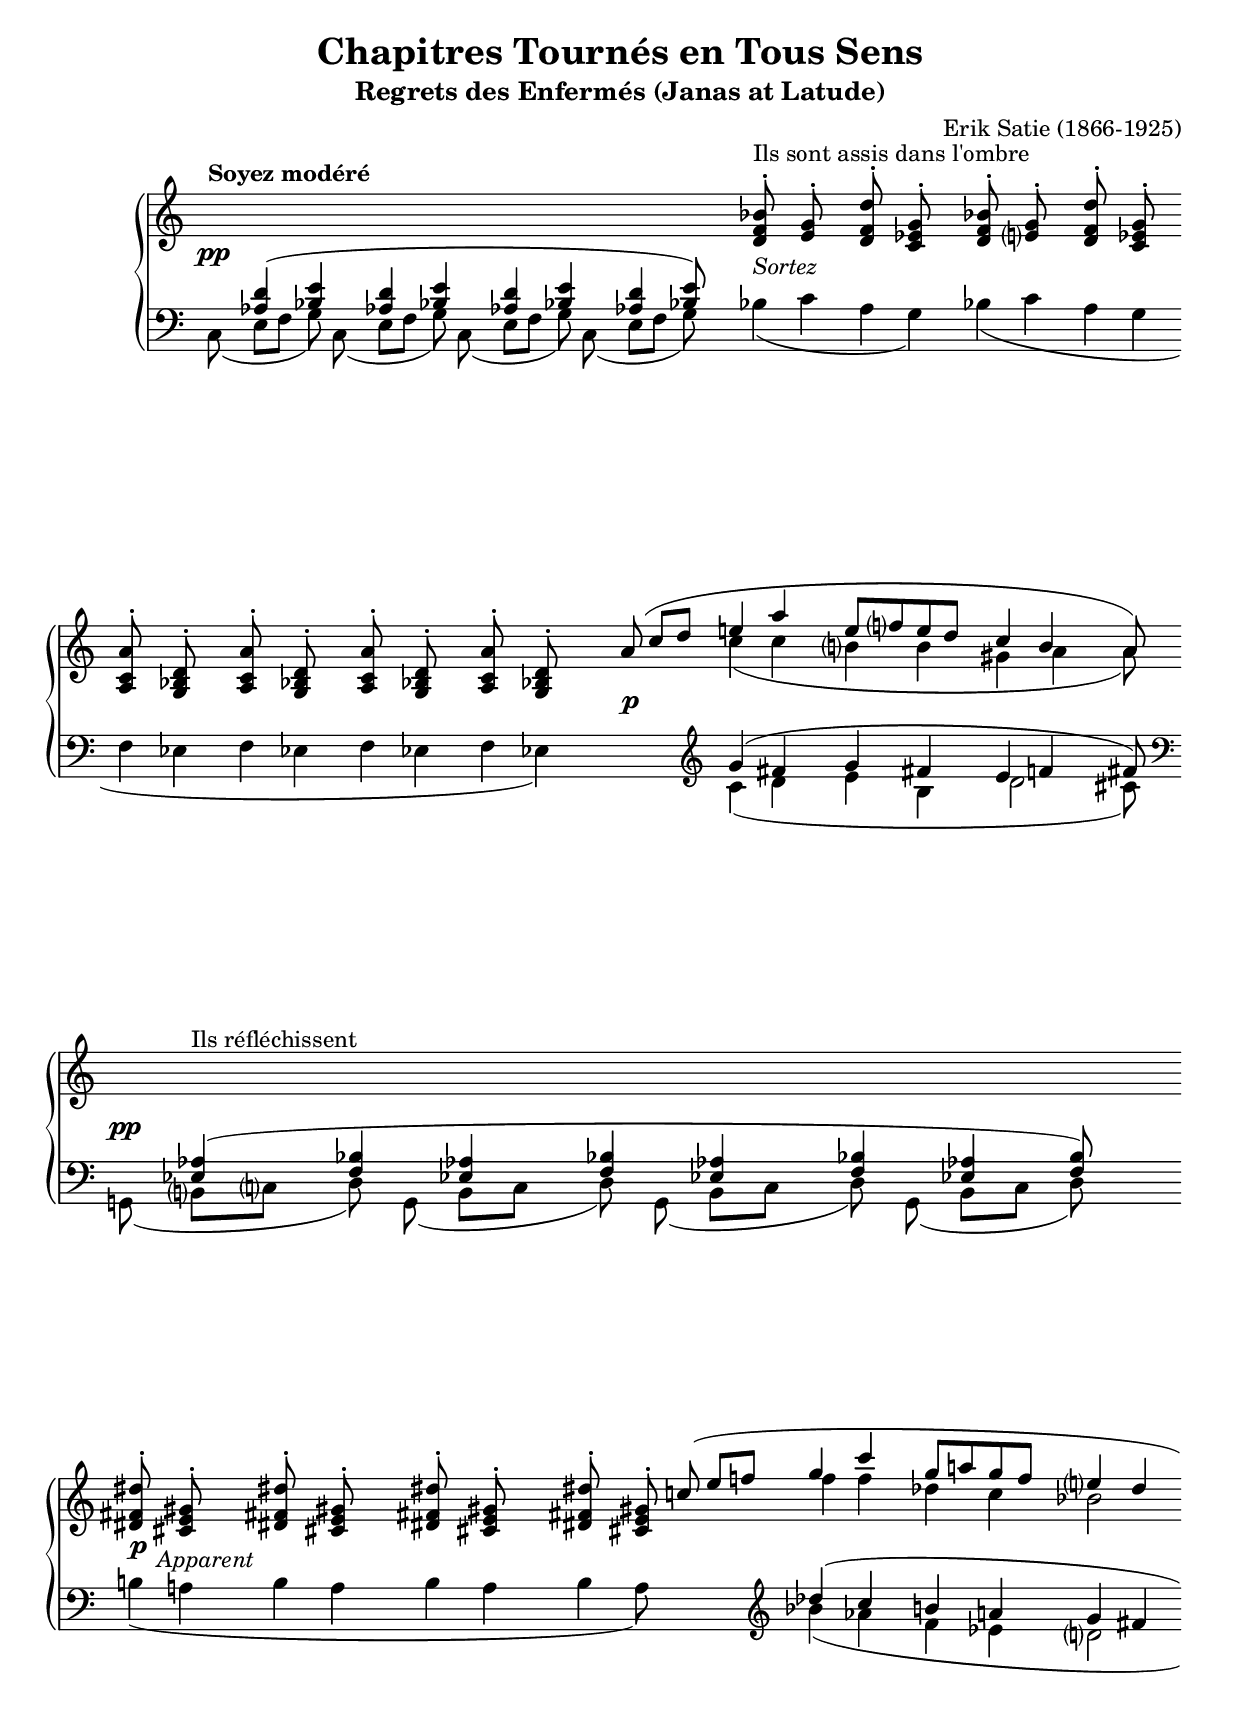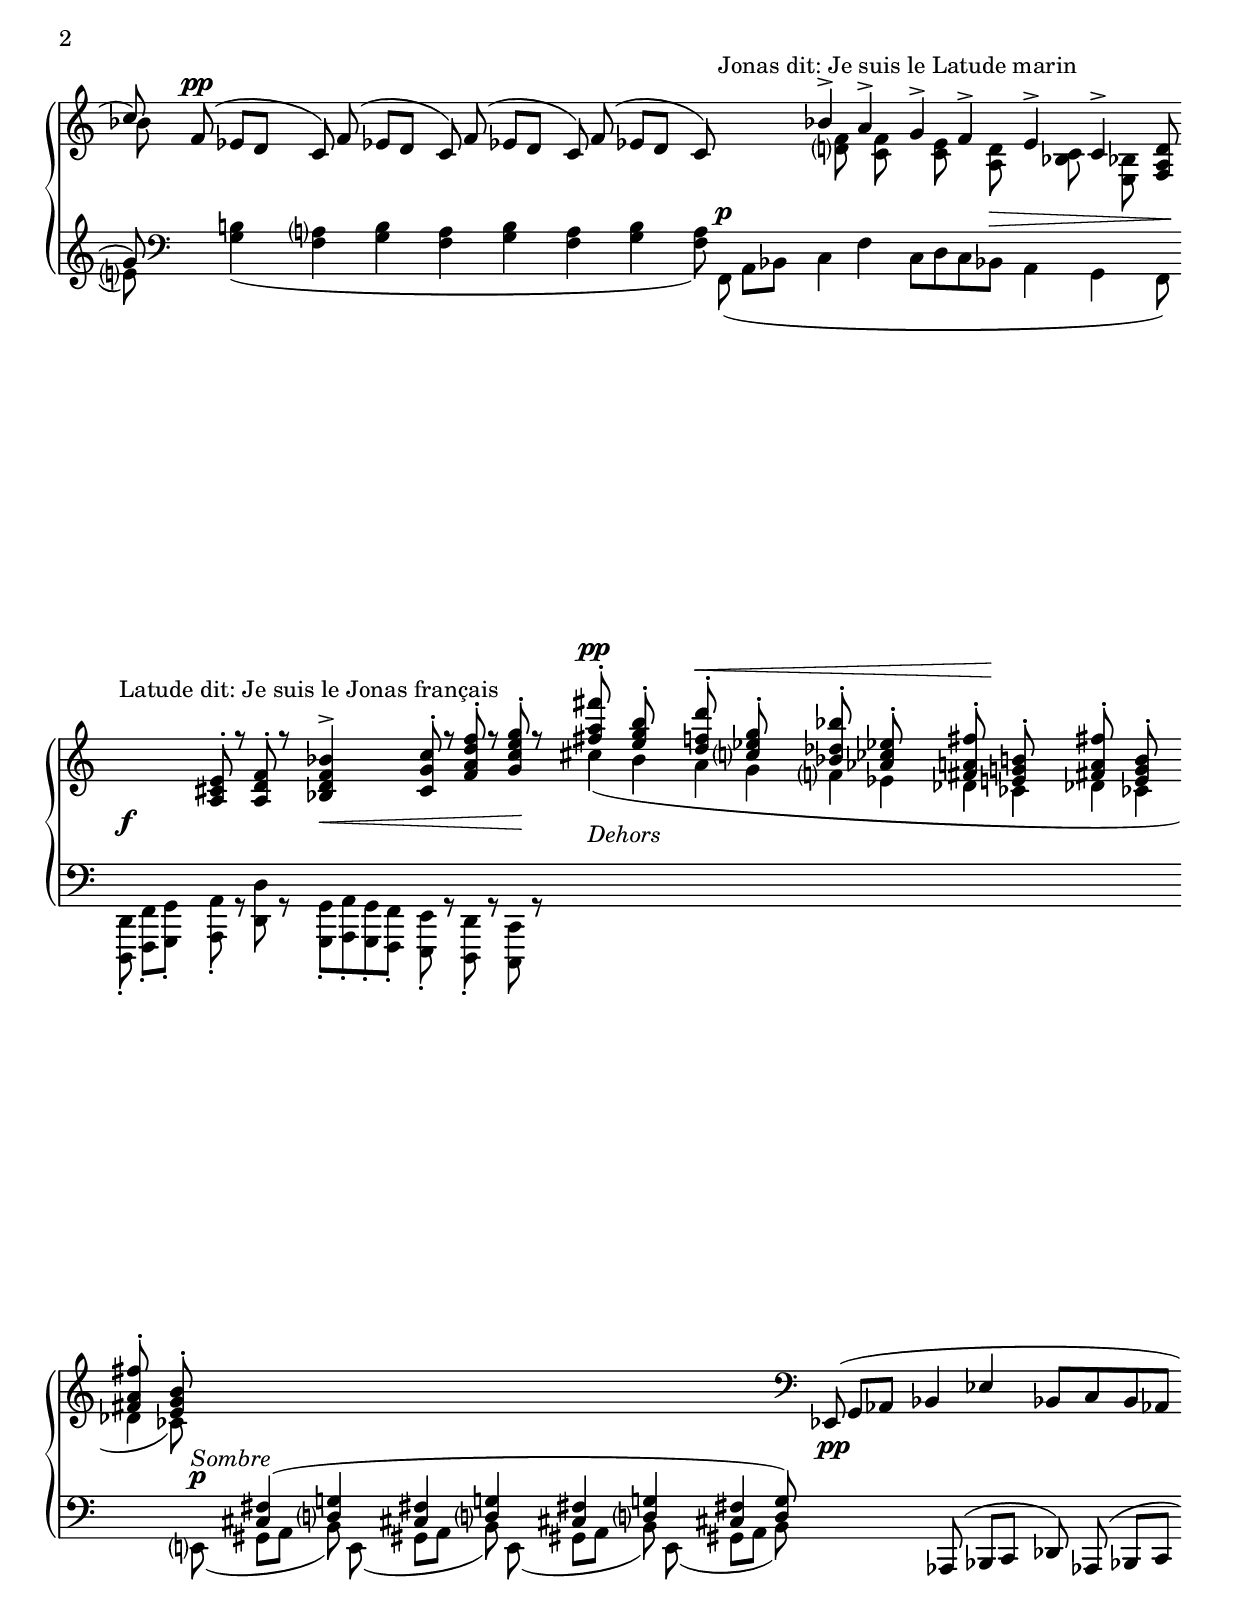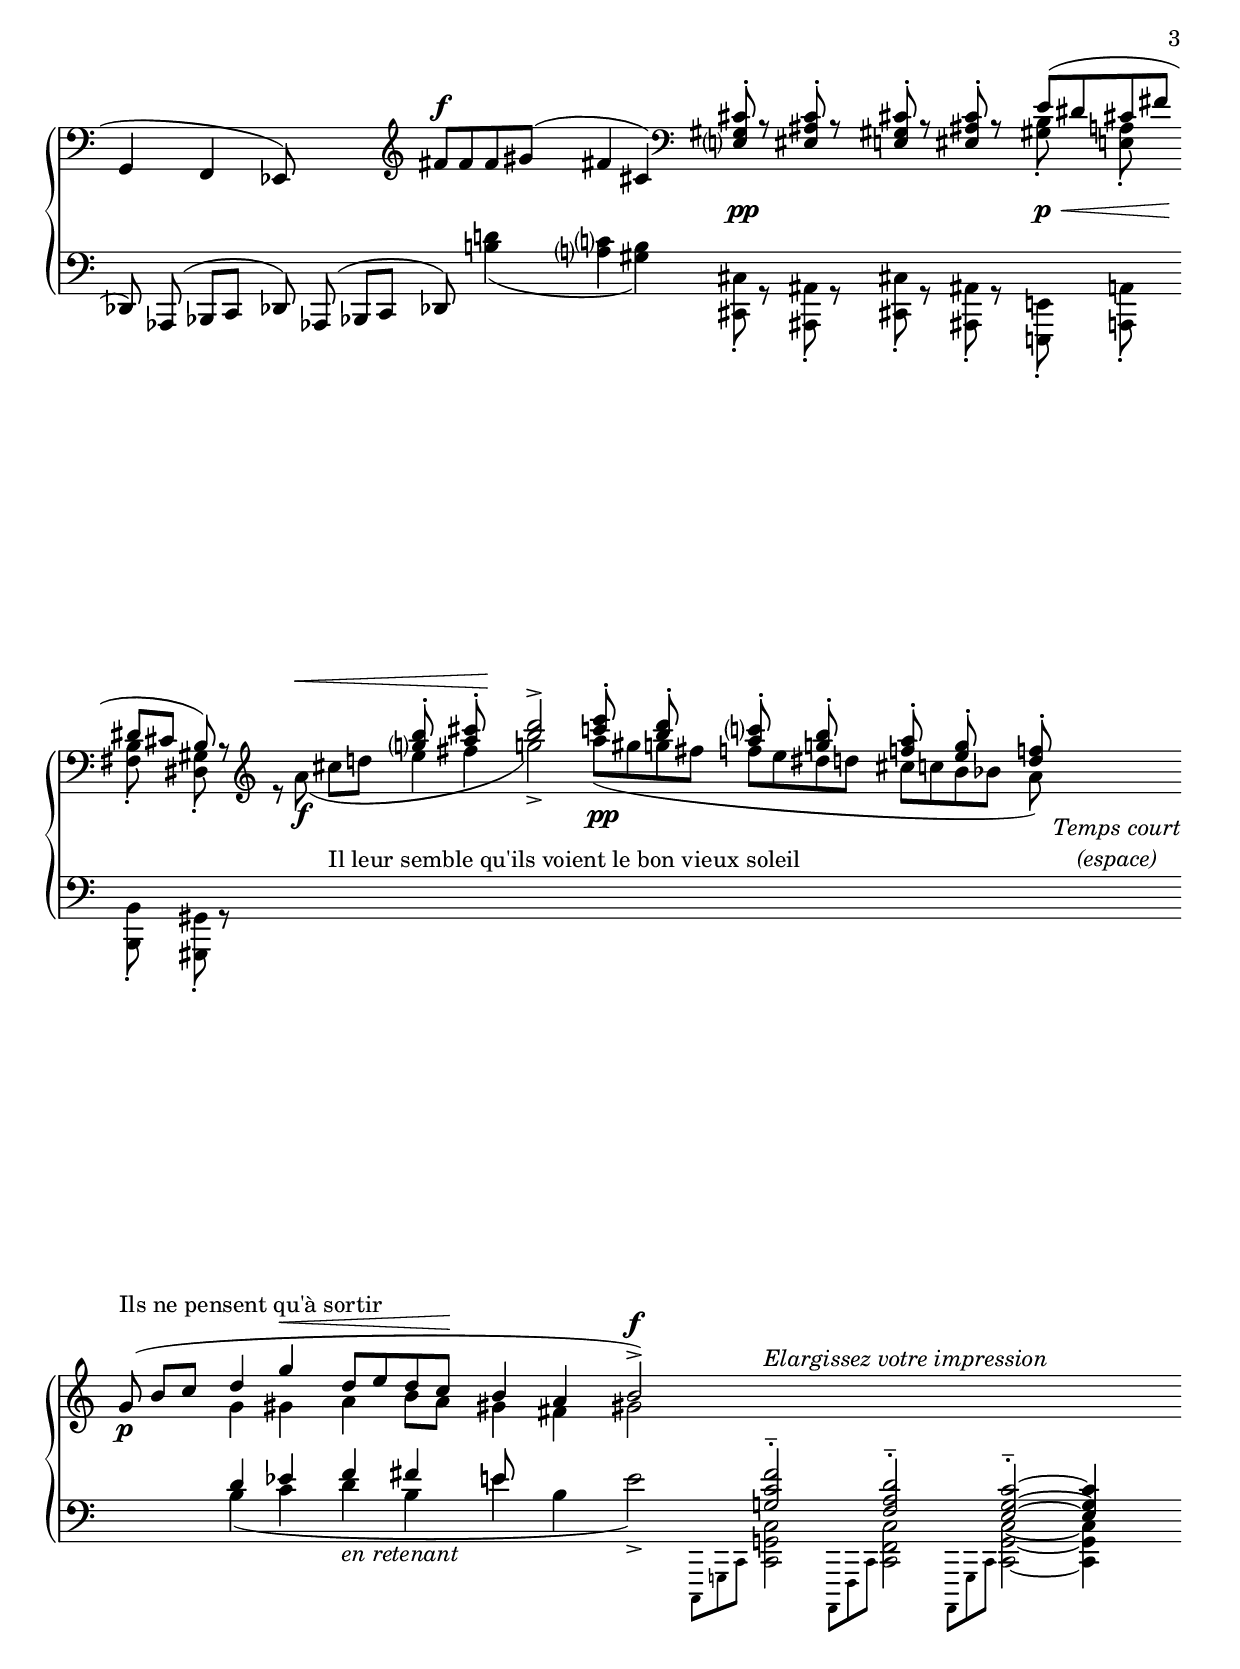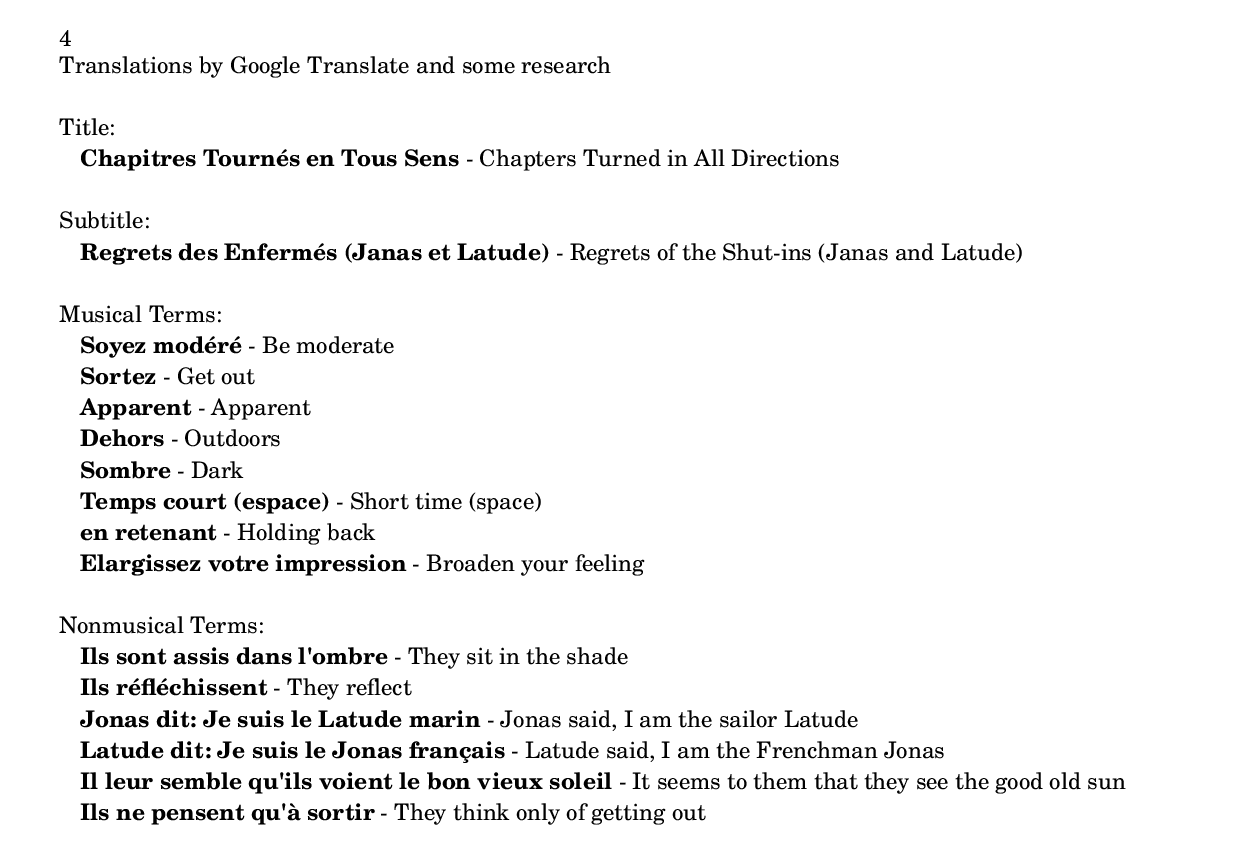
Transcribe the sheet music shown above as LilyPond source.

\version "2.18.2"
\language "english"

\header {
  title        = "Chapitres Tournés en Tous Sens"
  subtitle     = "Regrets des Enfermés (Janas at Latude)"
  composer     = "Erik Satie (1866-1925)"
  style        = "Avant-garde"
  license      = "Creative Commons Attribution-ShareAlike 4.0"
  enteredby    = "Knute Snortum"
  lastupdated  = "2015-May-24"
  date         = "1913"
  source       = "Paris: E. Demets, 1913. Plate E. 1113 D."

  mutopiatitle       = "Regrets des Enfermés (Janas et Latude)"
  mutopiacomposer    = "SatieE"
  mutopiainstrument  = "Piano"
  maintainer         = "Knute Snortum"
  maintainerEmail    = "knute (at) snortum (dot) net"
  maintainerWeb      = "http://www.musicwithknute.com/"
}

% -------------
% --- Notes ---
% -------------

% Because of Satie's dislike of time signatures and bar lines, some of the
% rhythms and phrasings are ambiguous.  I have attempted to make the 
% engraving as well as the MIDI file look and sound as I might interpret
% the phrasing.  Other interpretations are also valid.

% ------------------------------
% --- Changes from the score ---
% ------------------------------

% Bar 28: Added bass clef 
% Bar 36: Changed f,4 to f,8
% Bar 38: Change last beat s8 to r8

% -------------------
% --- Definitions ---
% -------------------

staffUp = \change Staff = "upper"
staffDown = \change Staff = "lower"

% --- Put nonmusical text into variables
textOmbre = "Ils sont assis dans l'ombre" 
textReflect = "Ils réfléchissent"
textMarin = "Jonas dit: Je suis le Latude marin"
textFrancais = "Latude dit: Je suis le Jonas français"
textSoleil = "Il leur semble qu'ils voient le bon vieux soleil"
textSortir = "Ils ne pensent qu'à sortir"

% --- Musical text
modere = "Soyez modéré"
sortez = "Sortez"
apparent = "Apparent"
dehors = "Dehors"
sombre = "Sombre"
temps = \markup { \center-column { "Temps court" (espace) } }
phraseRetenant = "en retenant"
retenant = \markup { \italic { \phraseRetenant } }
phraseImpression = "Elargissez votre impression"
impression = \markup { \italic { \phraseImpression } }

% -------------
% --- Music ---
% -------------

highVoice = \relative c' {
  \tempo \modere
  \autoBeamOff
  \partial 8 s8
  s2 * 4 |
  
  \barNumberCheck #5
  <d f bf>8-. ^\textOmbre s <e g>-. s |
  <d f d'>8-. s <c ef g>-. s |
  <d f bf>8-. s <e? g>-. s |
  <d f d'>8-. s <c ef g>-. s |
  <a c a'>8-. s <g bf d>-. s |
  <a c a'>8-. s <g bf d>-. s |
  <a c a'>8-. s <g bf d>-. s |
  <a c a'>8-. s <g bf d>-. s |
  
  \barNumberCheck #13
  s8 a' ( c [ d ] |
  e!4 a |
  e8 [ f? e d ] |
  c4 b |
  a8 ) \bar "" \break
  
  \barNumberCheck #17
  s s4 ^\textReflect |
  s2 |
  s2 |
  \time 3/4
  s2. |
  
  \barNumberCheck #21
  \time 2/4
  <ds, fs ds'>8-. s <cs e gs>-. s |
  <ds fs ds'>8-. s <cs e gs>-. s |
  <ds fs ds'>8-. s <cs e gs>-. s |
  \time 3/4
  <ds fs ds'>8-. s <cs e gs>-. \bar ""
  
  \barNumberCheck #24
  c'!8 ( e [ f! ] |
  \time 2/4
  g4 c |
  g8 [ a! g f ] |
  e?4 d |
  c8 ) \bar ""
  
  \barNumberCheck #28
  f,8 ^\pp ( ef [ d ] |
  c8 ) f ( ef [ d ] |
  c8 ) f ( ef [ d ] |
  c8 ) f ( ef [ d ] |
  c8 ) \bar ""
  
  \barNumberCheck #32
  s8 ^\textMarin s4 |
  bf'4-> a-> |
  g4-> f-> |
  e4-> c-> |
  <f, a d>8 \bar ""
  
  \barNumberCheck #36
  s8 ^\textFrancais s4
  <a cs e>8-. r <a d f>-. r |
  <bf d f bf>4-> s |
  \time 3/4
  <c g' c>8-. r <f a d f>-. r <g c e g>-. r |
  
  \barNumberCheck #40
  \time 2/4
  <fs' a fs'>8-. ^\pp s <e g b>-. s |
  <d f! d'>8-. ^\< s <c? ef g>-. s |
  <bf df bf'>8-. s <af cf ef>-. s |
  <fs a! fs'>8-. s \! <e! g! b!>-. s |
  <fs a fs'>8-. s <e g b>-. s |
  <fs a fs'>8-. s <e g b>-. \bar ""
  
  \barNumberCheck #45
  s8 |
  s2 * 3 |
  \time 3/4
  s4 s8 \bar ""
  
  \barNumberCheck #49
  \clef bass
  ef,,8 ( g [ af ] |
  \time 2/4
  bf4 ef |
  bf8 [ c bf af ] |
  g4 f |
  ef8 ) s4. |
  
  \barNumberCheck #54
  \clef treble
  fs''8 ^\f [ fs fs gs ] ( |
  fs4 cs ) |
  \clef bass
  <e,? gs cs>8-. r <es as cs>-. r |
  <e! gs cs>8-. r <es as cs>-. r |
  e'8 ( [ ds cs fs ] |
  ds8 [ cs ] b ) r |
  
  \barNumberCheck #60
  \clef treble
  s8 s ^\< s4 |
  <g''? b>8-. s <a cs>-. s \! |
  <b d>2-> |
  <c! e>8-. s <b d>-. s |
  <a c?>8-. s <g! b>-. s |
  <f! a>8-. s <e g>-. s |
  <d f!>8-. s8 s4 |
  s8 \bar "" \break
  
  \barNumberCheck #67
  g, ^\textSortir \p ( b [ c ] |
  d4 g ^\< |
  d8 [ e d c ] \! |
  b4 a |
  b2-> ) ^\f |
  
  \barNumberCheck #72
  s2 ^\impression |
  s2 * 3 |
}

upperMiddle = \relative c'' {
  \partial 8 s8
  s2 * 4 |
  
  \barNumberCheck #5
  s2 * 8 |
  
  \barNumberCheck #13
  s2 |
  c4 ( c |
  b?4 b |
  gs4 a |
  a8 ) \bar "" \break
  
  \barNumberCheck #17
  s s4 |
  s2 |
  s2 |
  \time 3/4
  s2. |
  
  \barNumberCheck #21
  \time 2/4
  s2 * 3 |
  \time 3/4
  s4 s8 \bar ""
  
  \barNumberCheck #24
  s8 s4 |
  \time 2/4 
  f'4 f |
  df4 c |
  bf2 |
  bf8 \bar ""
  
  \barNumberCheck #28
  s8 s4 |
  s2 * 3 |
  s8 \bar ""
  
  \barNumberCheck #32
  s8 s4 |
  s8 <d,? f> s <c f> |
  s8 <c e> s <a d> |
  s8 <bf c> s <e, bf'!> |
  s8 \bar ""
  
  \barNumberCheck #36
  s8 s4 |
  s2 |
  s2 |
  \time 3/4
  s2. |
  
  \barNumberCheck #40
  \time 2/4
  cs''4 ( b |
  a4 g |
  f?4 ef |
  df4 cf |
  df4 cf |
  df4 cf8 ) \bar ""
  
  \barNumberCheck #45
  s8 |
  s2 * 3 |
  \time 3/4
  s4 s8 \bar ""
  
  \barNumberCheck #49
  s8 s4 |
  \time 2/4  
  s2 * 4 |
  
  \barNumberCheck #54
  s2 * 4 |
  \clef bass
  <gs b>8-. s <e! a!>-. s |
  <fs b>8-. s <ds gs>8-. s |
  
  \barNumberCheck #60
  \clef treble
  r8 a'' ( cs d! |
  e4 fs |
  g!2-> ) |
  a8 ( [ gs g fs ] |
  f!8 [ e ds d ] |
  cs8 [ c b bf ] |
  a8 ) 
  
  \barNumberCheck #67
  s s4 |
  s2 |
  g4 gs |
  a b8 a |
  gs4 fs |
  gs2 |
  
  \barNumberCheck #72
  s2 * 4 |
}

lowerMiddle = \relative c' {
  \autoBeamOff
  \partial 8 s8
  <af d>4 ( <bf e> |
  <af d>4 <bf e> |
  <af d>4 <bf e> |
  <af d>4 <bf e>8 ) s8 |
  
  \barNumberCheck #5
  s2 * 8 |
  
  \barNumberCheck #13
  s2 |
  \clef treble
  g'4 ( fs |
  g4 fs |
  e4 f! |
  fs8 ) \bar "" \break
  
  \barNumberCheck #17
  \clef bass
  s8 <ef, af>4 ( |
  <f bf>4 <ef af> |
  <f bf>4 <ef af> |
  \time 3/4
  <f bf>4 <ef af> <f bf>8 ) s | \break
  
  \barNumberCheck #21
  \time 2/4
  s2 * 3 |
  \time 3/4
  s4 s8 \bar ""
  
  \barNumberCheck #24
  s8 s4 |
  \clef treble
  \time 2/4
  df''4 ( c |
  b!4 a!4 |
  g4 fs |
  g8 ) \bar ""
  
  \barNumberCheck #28
  s8 s4 |
  s2 * 3 |
  s8 \bar ""
    
  \barNumberCheck #32
  s8 s4 |
  s2 * 3 |
  s8 \bar ""
  
  \barNumberCheck #36
  s8 s4 |
  s2 |
  s2 |
  \time 3/4
  s2. |
  
  \barNumberCheck #40
  \time 2/4
  s2 * 5 |
  s4 s8 \bar ""
  
  \barNumberCheck #45
  s8 ^\p |
  <cs,, fs>4 ( <d? g!>4 |
  <cs fs>4 <d? g!>4 |
  <cs fs>4 <d? g!>4 |
  \time 3/4
  <cs fs>4 <d g>8 ) \bar ""
  
  \barNumberCheck #49
  s8 s4 |
  \time 2/4
  s8 af, ( bf [ c ] |
  df8 ) af ( bf [ c ] |
  df8 ) af ( bf [ c ] |
  df8 ) af ( bf [ c ] |
  
  \barNumberCheck #54
  df8 ) s s4 |
  s2 * 5 |
  
  \barNumberCheck #60
  s4 s ^\textSoleil
  s2 * 6 |
  
  \barNumberCheck #67
  s2 |
  d''4 ef |
  f4 fs |
  e!8 s s4 |
  s2 |
  
  \barNumberCheck #72
  <g,! c f>2-.-- |
  <f a d>2-.-- |
  <e g c>2-.-- ~ |
  q4 s |
}

lowVoice = \relative c {
  \autoBeamOff
  \partial 8 c8 ( 
  e8 [ f ] g ) c, ( |
  e8 [ f ] g ) c, ( |
  e8 [ f ] g ) c, ( |
  e8 [ f ] g ) s |
  
  \barNumberCheck #5
  bf4 ( c |
  a4 g ) |
  bf4 ( c |
  a4 g |
  f4 ef |
  f4 ef |
  f4 ef |
  f4 ef ) |
  
  \barNumberCheck #13
  s2 |
  \clef treble
  c'4 ( d |
  e4 b |
  d2 |
  cs8 ) \bar "" \break
  
  \barNumberCheck #17
  \clef bass
  g,!8 ( b? [ c? ] |
  d8 ) g, ( b [ c ] |
  d8 ) g, ( b [ c ] |
  \time 3/4
  d8 ) g, ( b [ c ] d ) s |
  
  \barNumberCheck #21
  \time 2/4
  b'!4 ( a! |
  b4 a |
  b4 a |
  \time 3/4
  b4 a8 ) \bar ""
  
  \barNumberCheck #24
  s8 s4 |
  \clef treble
  \time 2/4
  bf'4 ( af |
  f4 ef |
  d?2 |
  e?8 ) \bar ""
  
  \barNumberCheck #28
  \clef bass
  s8 <g, b!>4 ( |
  <f a?>4 <g b> |
  <f a>4 <g b> |
  <f a>4 <g b> |
  <f a>8 ) \bar ""
  
  \barNumberCheck #32
  f,8 ^\p ( a [ bf ] |
  c4 f |
  c8 [ d c bf ] |
  a4 g |
  f8 ) \bar ""
  
  \barNumberCheck #36
  <d, d'>8-. <f f'>-. [ <g g'>-. ] |
  <a a'>8-. r <d d'> r |
  <g, g'>8-. [ <a a'>-. <g g'>-. <f f'>-. ] |
  \time 3/4
  <e e'>8-. r <d d'>-. r <c c'> r |
  
  \barNumberCheck #40
  \time 2/4
  s2 * 5 |
  s4 s8 \bar ""
  
  \barNumberCheck #45
  e'?8 ( |
  gs8 [ a ] b ) e, ( |
  gs8 [ a ] b ) e, ( |
  gs8 [ a ] b ) e, ( |
  \time 3/4 
  gs8 [ a ] b ) \bar ""
  
  \barNumberCheck #49
  s8 s4 |
  \time 2/4
  s2 * 4 |
  
  \barNumberCheck #54
  s4 <b'! d!> ( |
  <a? c?> <gs b> ) |
  <cs,, cs'>8-. r <as as'>-. r |
  <cs cs'>8-. r <as as'>-. r |
  <e! e'!>8-. s <a! a'!>-. s |
  <b b'>8-. s <gs gs'>-. r |
  
  \barNumberCheck #60
  s2 * 7 |
  
  \barNumberCheck #67
  s2 |
  b''4 ( c |
  d4 -\retenant b |
  e!4 b |
  e2-> ) |
  
  % \barNumberCheck #72
  \grace { c,,,8 [ g'! c ] } <c g'! c>2 |
  \grace { a,8 [ f' c' ] } <c f c'>2 |
  \grace { a,8 [ g' c ] } <c g' c>2 ~ |
  q4 s |
}

% --- Includes musical terms
dynamics = {
  \partial 8 s8 \pp 
  s2 * 4 | 
  
  \barNumberCheck #5
  s2 -\sortez
  s2 * 7 |
  
  \barNumberCheck #13
  s8 s \p s4 |
  s2 * 3 |
  s8 \bar ""
  
  \barNumberCheck #17
  s8 \pp s4 |
  s2 |
  s2 |
  \time 3/4
  s2. |
  
  \barNumberCheck #21
  \time 2/4
  s8 \p s -\apparent s4
  s2 |
  s2 |
  \time 3/4
  s4 s8 \bar ""
  
  \barNumberCheck #24
  s8 s4 |
  \time 2/4
  s2 * 3 |
  s8 \bar ""
    
  \barNumberCheck #28
  s8 s4 |
  s2 * 3 |
  s8 \bar ""
  
  \barNumberCheck #32
  s8 s4 |
  s2 |
  s4. s8 \>
  s2 |
  s8 \bar ""
  
  \barNumberCheck #36
  s8 \f s4 |
  s2 |
  s8 \< s4. |
  \time 3/4
  s2 s4 \! |
  
  \barNumberCheck #40
  \time 2/4
  s2 -\dehors |
  s2 * 4 |
  s4 s8 \bar ""
  
  \barNumberCheck #45
  s8 -\sombre |
  s2 * 3 |
  \time 3/4
  s4 s8
  
  \barNumberCheck #49
  s8 \pp s4 |
  \time 2/4
  s2 * 4 |
  
  \barNumberCheck #54
  s2 |
  s2 |
  s2 \pp |
  s2 |
  s2 \p \< |
  s2 \! |
  
  \barNumberCheck #60
  s8 s8 \f s4 |
  s2 |
  s2 |
  s2 \pp  |
  s2 |
  s2 |
  s8 s -\temps s4 |
  
  \barNumberCheck #67
}

% -----------------------
% --- Layout and MIDI ---
% -----------------------

global = {
  \key c \major
  \time 2/4
}

upper = {
  \global
  \clef treble
  <<
    \new Voice { \voiceOne \highVoice }
    \new Voice { \voiceTwo \upperMiddle }
  >>
  \pageBreak
}

lower = {
  \global
  \clef bass
  <<
    \new Voice { \voiceThree \lowerMiddle }
    \new Voice { \voiceFour \lowVoice }
  >>
  \pageBreak
}

\paper {
  % --- Set these to false after all editing is finished
  ragged-bottom = ##f
  ragged-last-bottom = ##f
  ragged-right = ##f
}

\score {
  \new PianoStaff <<
    \new Staff = "upper" \upper
    \new Dynamics \dynamics
    \new Staff = "lower" \lower
  >>
  \layout { 
    \context {
      \Score
      \hide BarLine
      \hide SpanBar
      \remove "Bar_number_engraver"
    }
    \context {
      \Staff
      \remove "Time_signature_engraver"
    }
  } 
}

\include "articulate.ly"

\score {
  \articulate <<
    \new PianoStaff <<
      \new Staff ="upper" \upper
      \new Staff = "lower" \lower
    >>
  >>
  \midi { 
    \tempo 4 = 80
  }
}

% --------------------
% --- Translations ---
% --------------------

\markup {
  \column {
    \line { Translations by \with-url #"http://translate.google.com" { "Google Translate" } and some research }
    \line { \null }
    \line { Title: }
    \line { \hspace #2 \bold { Chapitres Tournés en Tous Sens } - Chapters Turned in All Directions }
    \line { \null }
    \line { Subtitle: }
    \line { \hspace #2 \bold { Regrets des Enfermés (Janas et Latude) } - Regrets of the Shut-ins (Janas and Latude) }
    \line { \null }
    \line { Musical Terms: }
    \line { \hspace #2 \bold \modere - Be moderate }
    \line { \hspace #2 \bold \sortez - Get out }
    \line { \hspace #2 \bold \apparent - Apparent }
    \line { \hspace #2 \bold \dehors - Outdoors }
    \line { \hspace #2 \bold \sombre - Dark }
    \line { \hspace #2 \bold { Temps court (espace) } - Short time (space) }
    \line { \hspace #2 \bold \phraseRetenant - Holding back }
    \line { \hspace #2 \bold \phraseImpression - Broaden your feeling }
    \line { \null }
    \line { Nonmusical Terms: }
    \line { \hspace #2 \bold \textOmbre - They sit in the shade }    
    \line { \hspace #2 \bold \textReflect - They reflect }
    \line { \hspace #2 \bold \textMarin - Jonas said, I am the sailor Latude }
    \line { \hspace #2 \bold \textFrancais - Latude said, I am the Frenchman Jonas }
    \line { \hspace #2 \bold \textSoleil - It seems to them that they see the good old sun }
    \line { \hspace #2 \bold \textSortir - They think only of getting out }
  }
}